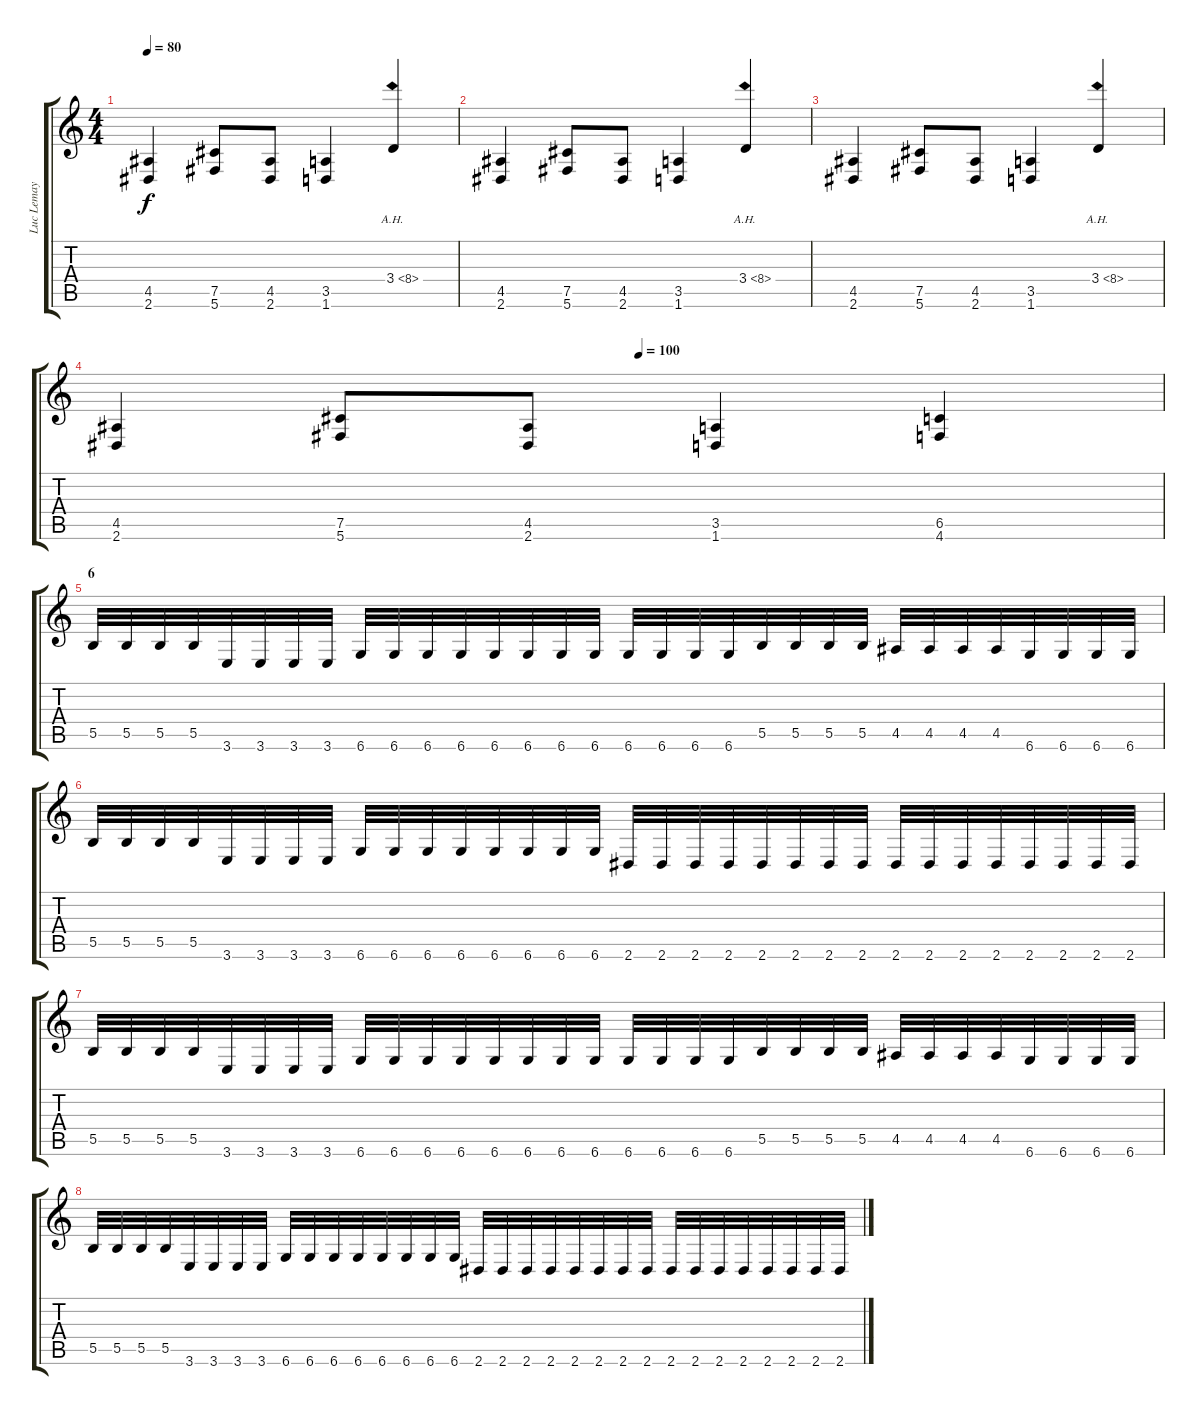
\track ("Luc Lemay " "Luc Lemay ") {instrument distortionguitar}
\staff {score tabs}
\tuning (Db4 Ab3 E3 B2 Gb2 Db2) {hide}
\ts (4 4)
\tempo 80
\clef g2
\ks c
(4.5 2.6).4{dy f instrument distortionguitar} (7.5 5.6).8 (4.5 2.6).8 (3.5 1.6).4 3.4{ah 5}.4{instrument guitarharmonics} |
(4.5 2.6).4{instrument distortionguitar} (7.5 5.6).8 (4.5 2.6).8 (3.5 1.6).4 3.4{ah 5}.4{instrument guitarharmonics} |
(4.5 2.6).4{instrument distortionguitar} (7.5 5.6).8 (4.5 2.6).8 (3.5 1.6).4 3.4{ah 5}.4{instrument guitarharmonics} |
\tempo (100 0.5)
(4.5 2.6).4{instrument distortionguitar} (7.5 5.6).8 (4.5 2.6).8 (3.5 1.6).4 (6.5 4.6).4 |
\section ("" "6")
5.5.32 5.5.32 5.5.32 5.5.32 3.6.32 3.6.32 3.6.32 3.6.32 6.6.32 6.6.32 6.6.32 6.6.32 6.6.32 6.6.32 6.6.32 6.6.32 6.6.32 6.6.32 6.6.32 6.6.32 5.5.32 5.5.32 5.5.32 5.5.32 4.5.32 4.5.32 4.5.32 4.5.32 6.6.32 6.6.32 6.6.32 6.6.32 |
5.5.32 5.5.32 5.5.32 5.5.32 3.6.32 3.6.32 3.6.32 3.6.32 6.6.32 6.6.32 6.6.32 6.6.32 6.6.32 6.6.32 6.6.32 6.6.32 2.6.32 2.6.32 2.6.32 2.6.32 2.6.32 2.6.32 2.6.32 2.6.32 2.6.32 2.6.32 2.6.32 2.6.32 2.6.32 2.6.32 2.6.32 2.6.32 |
5.5.32 5.5.32 5.5.32 5.5.32 3.6.32 3.6.32 3.6.32 3.6.32 6.6.32 6.6.32 6.6.32 6.6.32 6.6.32 6.6.32 6.6.32 6.6.32 6.6.32 6.6.32 6.6.32 6.6.32 5.5.32 5.5.32 5.5.32 5.5.32 4.5.32 4.5.32 4.5.32 4.5.32 6.6.32 6.6.32 6.6.32 6.6.32 |
5.5.32 5.5.32 5.5.32 5.5.32 3.6.32 3.6.32 3.6.32 3.6.32 6.6.32 6.6.32 6.6.32 6.6.32 6.6.32 6.6.32 6.6.32 6.6.32 2.6.32 2.6.32 2.6.32 2.6.32 2.6.32 2.6.32 2.6.32 2.6.32 2.6.32 2.6.32 2.6.32 2.6.32 2.6.32 2.6.32 2.6.32 2.6.32
